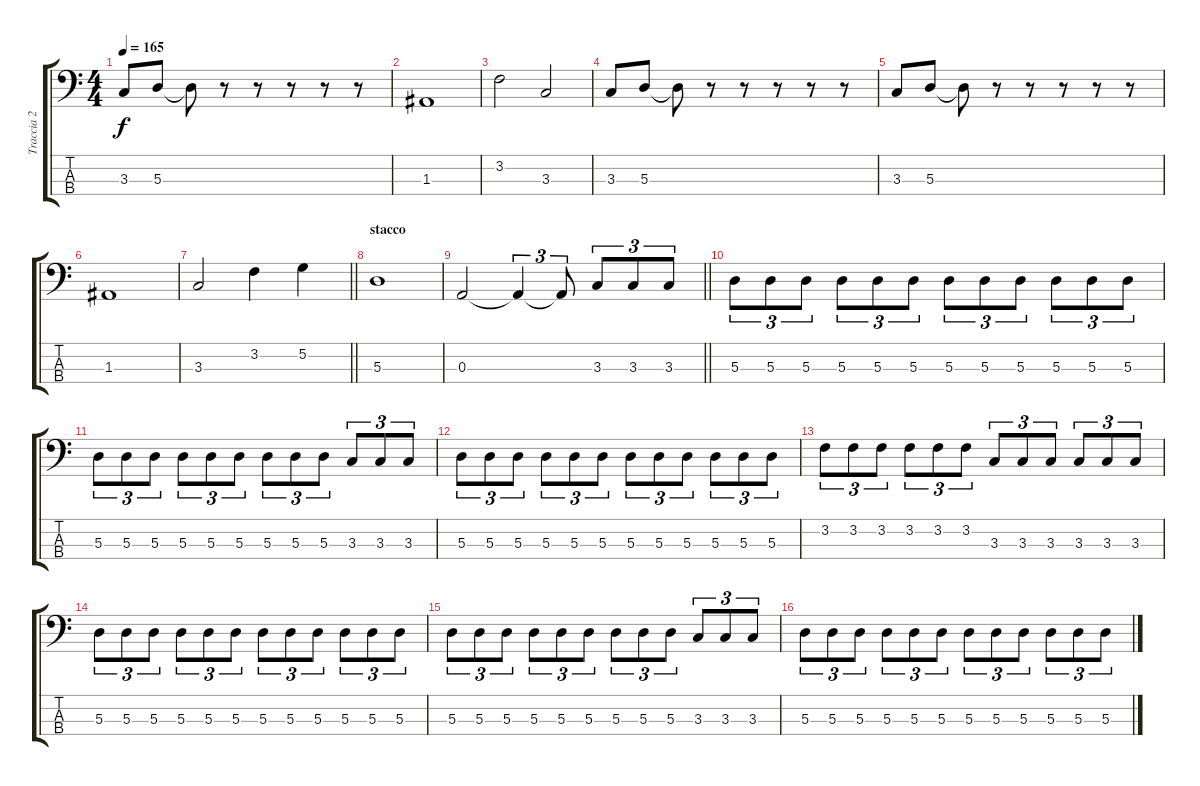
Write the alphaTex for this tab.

\track ("Traccia 2" "Traccia 2") {instrument electricbasspick}
\staff {score tabs}
\tuning (G2 D2 A1 E1) {hide}
\ts (4 4)
\tempo 165
\clef f4
\ks c
3.3.8{dy f} 5.3.8 5.3{t}.8 r.8 r.8 r.8 r.8 r.8 |
1.3.1 |
3.2.2 3.3.2 |
3.3.8 5.3.8 5.3{t}.8 r.8 r.8 r.8 r.8 r.8 |
3.3.8 5.3.8 5.3{t}.8 r.8 r.8 r.8 r.8 r.8 |
1.3.1 |
\barLineRight lightlight
3.3.2 3.2.4 5.2.4 |
\section ("" "stacco")
5.3.1 |
\barLineRight lightlight
0.3.2 0.3{t}.4{tu (3 2)} 0.3{t}.8{tu (3 2)} 3.3.8{tu (3 2)} 3.3.8{tu (3 2)} 3.3.8{tu (3 2)} |
\section ("" "")
5.3.8{tu (3 2)} 5.3.8{tu (3 2)} 5.3.8{tu (3 2)} 5.3.8{tu (3 2)} 5.3.8{tu (3 2)} 5.3.8{tu (3 2)} 5.3.8{tu (3 2)} 5.3.8{tu (3 2)} 5.3.8{tu (3 2)} 5.3.8{tu (3 2)} 5.3.8{tu (3 2)} 5.3.8{tu (3 2)} |
5.3.8{tu (3 2)} 5.3.8{tu (3 2)} 5.3.8{tu (3 2)} 5.3.8{tu (3 2)} 5.3.8{tu (3 2)} 5.3.8{tu (3 2)} 5.3.8{tu (3 2)} 5.3.8{tu (3 2)} 5.3.8{tu (3 2)} 3.3.8{tu (3 2)} 3.3.8{tu (3 2)} 3.3.8{tu (3 2)} |
5.3.8{tu (3 2)} 5.3.8{tu (3 2)} 5.3.8{tu (3 2)} 5.3.8{tu (3 2)} 5.3.8{tu (3 2)} 5.3.8{tu (3 2)} 5.3.8{tu (3 2)} 5.3.8{tu (3 2)} 5.3.8{tu (3 2)} 5.3.8{tu (3 2)} 5.3.8{tu (3 2)} 5.3.8{tu (3 2)} |
3.2.8{tu (3 2)} 3.2.8{tu (3 2)} 3.2.8{tu (3 2)} 3.2.8{tu (3 2)} 3.2.8{tu (3 2)} 3.2.8{tu (3 2)} 3.3.8{tu (3 2)} 3.3.8{tu (3 2)} 3.3.8{tu (3 2)} 3.3.8{tu (3 2)} 3.3.8{tu (3 2)} 3.3.8{tu (3 2)} |
5.3.8{tu (3 2)} 5.3.8{tu (3 2)} 5.3.8{tu (3 2)} 5.3.8{tu (3 2)} 5.3.8{tu (3 2)} 5.3.8{tu (3 2)} 5.3.8{tu (3 2)} 5.3.8{tu (3 2)} 5.3.8{tu (3 2)} 5.3.8{tu (3 2)} 5.3.8{tu (3 2)} 5.3.8{tu (3 2)} |
5.3.8{tu (3 2)} 5.3.8{tu (3 2)} 5.3.8{tu (3 2)} 5.3.8{tu (3 2)} 5.3.8{tu (3 2)} 5.3.8{tu (3 2)} 5.3.8{tu (3 2)} 5.3.8{tu (3 2)} 5.3.8{tu (3 2)} 3.3.8{tu (3 2)} 3.3.8{tu (3 2)} 3.3.8{tu (3 2)} |
5.3.8{tu (3 2)} 5.3.8{tu (3 2)} 5.3.8{tu (3 2)} 5.3.8{tu (3 2)} 5.3.8{tu (3 2)} 5.3.8{tu (3 2)} 5.3.8{tu (3 2)} 5.3.8{tu (3 2)} 5.3.8{tu (3 2)} 5.3.8{tu (3 2)} 5.3.8{tu (3 2)} 5.3.8{tu (3 2)}
